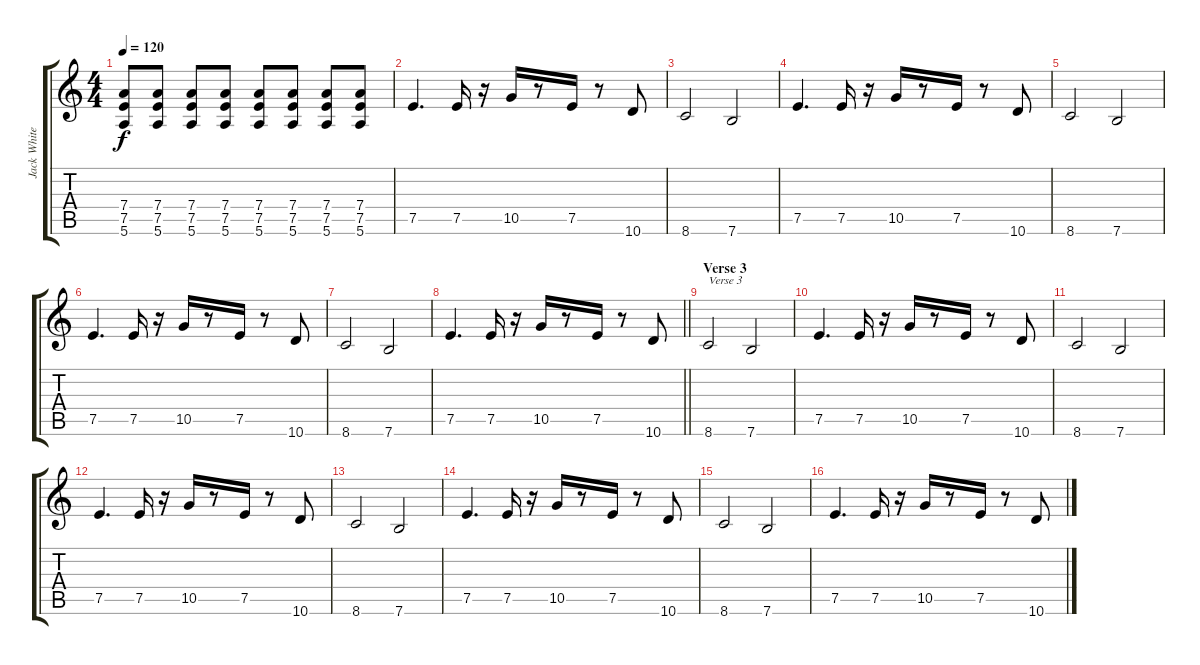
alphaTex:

\track ("Jack White" "Jack White") {instrument overdrivenguitar}
\staff {score tabs}
\tuning (E4 B3 G3 D3 A2 E2) {hide}
\ts (4 4)
\tempo 120
\clef g2
\ks c
(7.4 7.5 5.6).8{dy f} (7.4 7.5 5.6).8 (7.4 7.5 5.6).8 (7.4 7.5 5.6).8 (7.4 7.5 5.6).8 (7.4 7.5 5.6).8 (7.4 7.5 5.6).8 (7.4 7.5 5.6).8 |
7.5.4{d} 7.5.16 r.16 10.5.16 r.8 7.5.16 r.8 10.6.8 |
8.6.2 7.6.2 |
7.5.4{d} 7.5.16 r.16 10.5.16 r.8 7.5.16 r.8 10.6.8 |
8.6.2 7.6.2 |
7.5.4{d} 7.5.16 r.16 10.5.16 r.8 7.5.16 r.8 10.6.8 |
8.6.2 7.6.2 |
\barLineRight lightlight
7.5.4{d} 7.5.16 r.16 10.5.16 r.8 7.5.16 r.8 10.6.8 |
\section ("" "Verse 3")
8.6.2{txt "Verse 3"} 7.6.2 |
7.5.4{d} 7.5.16 r.16 10.5.16 r.8 7.5.16 r.8 10.6.8 |
8.6.2 7.6.2 |
7.5.4{d} 7.5.16 r.16 10.5.16 r.8 7.5.16 r.8 10.6.8 |
8.6.2 7.6.2 |
7.5.4{d} 7.5.16 r.16 10.5.16 r.8 7.5.16 r.8 10.6.8 |
8.6.2 7.6.2 |
7.5.4{d} 7.5.16 r.16 10.5.16 r.8 7.5.16 r.8 10.6.8
